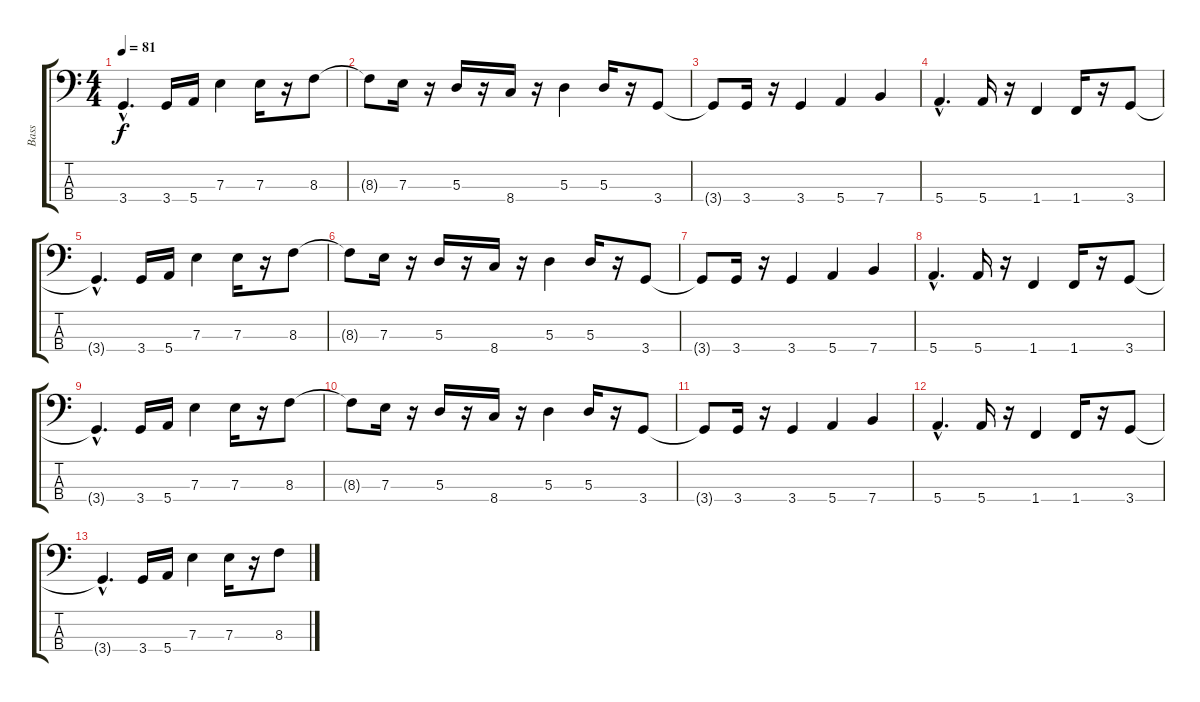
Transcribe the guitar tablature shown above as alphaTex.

\track ("Bass" "Bass") {instrument fretlessbass}
\staff {score tabs}
\tuning (G2 D2 A1 E1) {hide}
\ts (4 4)
\tempo 81
\clef f4
\ks c
3.4{hac t}.4{d dy f} 3.4.16 5.4.16 7.3.4 7.3.16 r.16 8.3.8 |
8.3{t}.8 7.3.16 r.16 5.3.16 r.16 8.4.16 r.16 5.3.4 5.3.16 r.16 3.4.8 |
3.4{t}.8 3.4.16 r.16 3.4.4 5.4.4 7.4.4 |
5.4{hac}.4{d} 5.4.16 r.16 1.4.4 1.4.16 r.16 3.4.8 |
3.4{hac t}.4{d} 3.4.16 5.4.16 7.3.4 7.3.16 r.16 8.3.8 |
8.3{t}.8 7.3.16 r.16 5.3.16 r.16 8.4.16 r.16 5.3.4 5.3.16 r.16 3.4.8 |
3.4{t}.8 3.4.16 r.16 3.4.4 5.4.4 7.4.4 |
5.4{hac}.4{d} 5.4.16 r.16 1.4.4 1.4.16 r.16 3.4.8 |
3.4{hac t}.4{d} 3.4.16 5.4.16 7.3.4 7.3.16 r.16 8.3.8 |
8.3{t}.8 7.3.16 r.16 5.3.16 r.16 8.4.16 r.16 5.3.4 5.3.16 r.16 3.4.8 |
3.4{t}.8 3.4.16 r.16 3.4.4 5.4.4 7.4.4 |
5.4{hac}.4{d volume 0} 5.4.16 r.16 1.4.4 1.4.16 r.16 3.4.8 |
3.4{hac t}.4{d} 3.4.16 5.4.16 7.3.4 7.3.16 r.16 8.3.8
